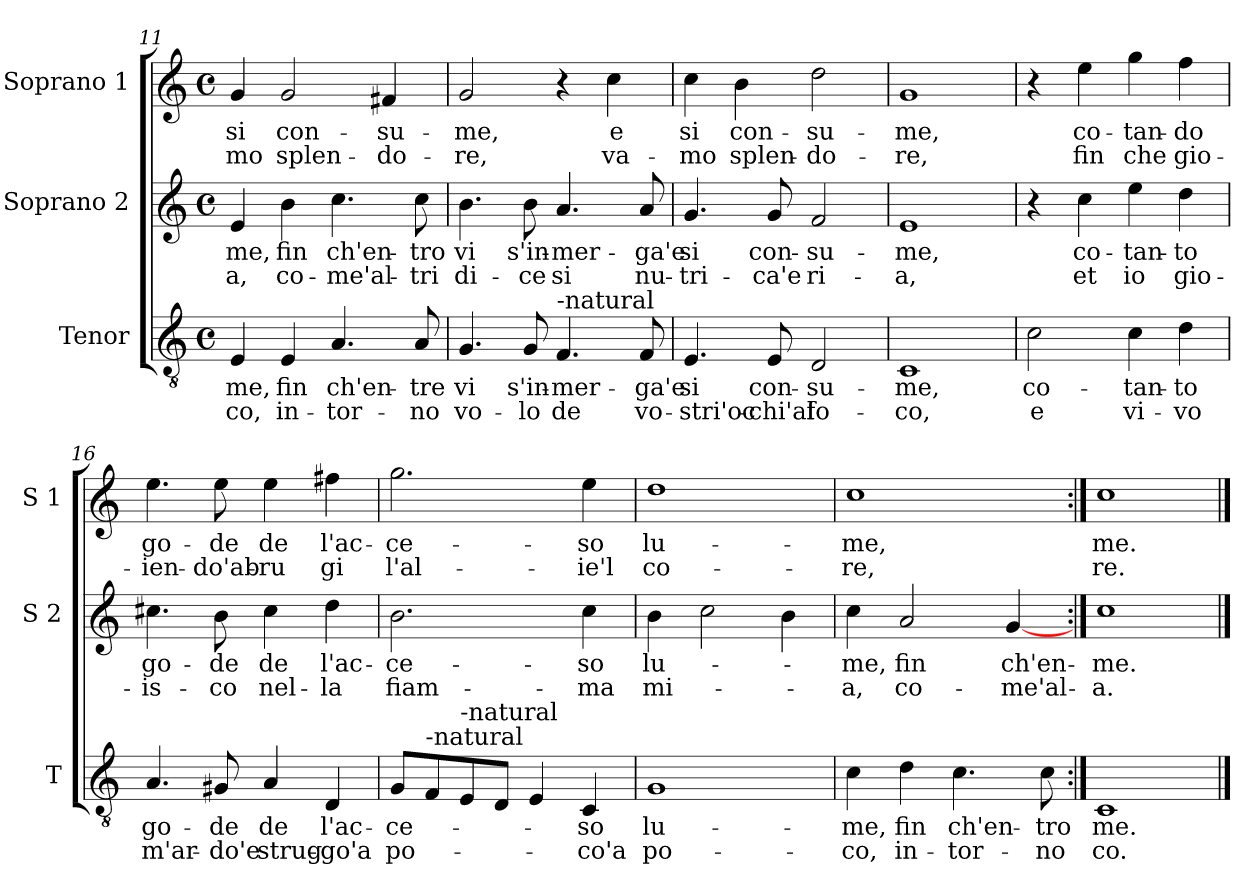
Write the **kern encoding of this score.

**kern	**text	**text	**kern	**text	**text	**kern	**text	**text
*part3	*part3	*part3	*part2	*part2	*part2	*part1	*part1	*part1
*staff3	*staff3	*staff3	*staff2	*staff2	*staff2	*staff1	*staff1	*staff1
*I"Tenor	*	*	*I"Soprano 2	*	*	*I"Soprano 1	*	*
*I'T	*	*	*I'S 2	*	*	*I'S 1	*	*
!!LO:PB:g=z
*clefGv2	*	*	*clefG2	*	*	*clefG2	*	*
*k[]	*	*	*k[]	*	*	*k[]	*	*
*C:	*	*	*C:	*	*	*C:	*	*
*M4/4	*	*	*M4/4	*	*	*M4/4	*	*
*met(c)	*	*	*met(c)	*	*	*met(c)	*	*
=11	=11	=11	=11	=11	=11	=11	=11	=11
!	!LO:LY:b	!LO:LY:b	!	!LO:LY:b	!LO:LY:b	!	!LO:LY:b	!LO:LY:b
4E/	-me,	-co,	4e/	-me,	-a,	4g/	si	-mo
!	!LO:LY:b	!LO:LY:b	!	!LO:LY:b	!LO:LY:b	!	!LO:LY:b	!LO:LY:b
4E/	fin	in-	4b\	fin	co-	2g/	con-	splen-
!	!LO:LY:b	!LO:LY:b	!	!LO:LY:b	!LO:LY:b	!	!	!
4.A/	ch'en-	-tor-	4.cc\	ch'en-	-me'al-	.	.	.
!	!	!	!	!	!	!	!LO:LY:b	!LO:LY:b
.	.	.	.	.	.	4f#X/	-su-	-do-
!	!LO:LY:b	!LO:LY:b	!	!LO:LY:b	!LO:LY:b	!	!	!
8A/	-tre	-no	8cc\	-tro	-tri	.	.	.
=12	=12	=12	=12	=12	=12	=12	=12	=12
!	!LO:LY:b	!LO:LY:b	!	!LO:LY:b	!LO:LY:b	!	!LO:LY:b	!LO:LY:b
4.G/	vi	vo-	4.b\	vi	di-	2g/	-me,	-re,
!	!LO:LY:b	!LO:LY:b	!	!LO:LY:b	!LO:LY:b	!	!	!
8G/	s'in-	-lo	8b\	s'in-	-ce	.	.	.
!LO:TX:a:t=-natural	!	!	!	!	!	!	!	!
!	!LO:LY:b	!LO:LY:b	!	!LO:LY:b	!LO:LY:b	!	!	!
4.F/	-mer-	de	4.a/	-mer-	si	4r	.	.
!	!	!	!	!	!	!	!LO:LY:b	!LO:LY:b
.	.	.	.	.	.	4cc\	e	va-
!	!LO:LY:b	!LO:LY:b	!	!LO:LY:b	!LO:LY:b	!	!	!
8F/	-ga'e	vo-	8a/	-ga'e	nu-	.	.	.
=13	=13	=13	=13	=13	=13	=13	=13	=13
!	!LO:LY:b	!LO:LY:b	!	!LO:LY:b	!LO:LY:b	!	!LO:LY:b	!LO:LY:b
4.E/	si	-stri'oc-	4.g/	si	-tri-	4cc\	si	-mo
!	!	!	!	!	!	!	!LO:LY:b	!LO:LY:b
.	.	.	.	.	.	4b\	con-	splen-
!	!LO:LY:b	!LO:LY:b	!	!LO:LY:b	!LO:LY:b	!	!	!
8E/	con-	-chi'al	8g/	con-	-ca'e	.	.	.
!	!LO:LY:b	!LO:LY:b	!	!LO:LY:b	!LO:LY:b	!	!LO:LY:b	!LO:LY:b
2D/	-su-	fo-	2f/	-su-	ri-	2dd\	-su-	-do-
=14	=14	=14	=14	=14	=14	=14	=14	=14
!	!LO:LY:b	!LO:LY:b	!	!LO:LY:b	!LO:LY:b	!	!LO:LY:b	!LO:LY:b
1C	-me,	-co,	1e	-me,	-a,	1g	-me,	-re,
=15	=15	=15	=15	=15	=15	=15	=15	=15
!	!LO:LY:b	!LO:LY:b	!	!	!	!	!	!
2c\	co-	e	4r	.	.	4r	.	.
!	!	!	!	!LO:LY:b	!LO:LY:b	!	!LO:LY:b	!LO:LY:b
.	.	.	4cc\	co-	et	4ee\	co-	fin
!	!LO:LY:b	!LO:LY:b	!	!LO:LY:b	!LO:LY:b	!	!LO:LY:b	!LO:LY:b
4c\	-tan-	vi-	4ee\	-tan-	io	4gg\	-tan-	che
!	!LO:LY:b	!LO:LY:b	!	!LO:LY:b	!LO:LY:b	!	!LO:LY:b	!LO:LY:b
4d\	-to	-vo	4dd\	-to	gio-	4ff\	-do	gio-
!!LO:LB:g=z
=16	=16	=16	=16	=16	=16	=16	=16	=16
!	!LO:LY:b	!LO:LY:b	!	!LO:LY:b	!LO:LY:b	!	!LO:LY:b	!LO:LY:b
4.A/	go-	m'ar-	4.cc#X\	go-	-is-	4.ee\	go-	-ien-
!	!LO:LY:b	!LO:LY:b	!	!LO:LY:b	!LO:LY:b	!	!LO:LY:b	!LO:LY:b
8G#X/	-de	-do'e	8b\	-de	-co	8ee\	-de	-do'ab-
!	!LO:LY:b	!LO:LY:b	!	!LO:LY:b	!LO:LY:b	!	!LO:LY:b	!LO:LY:b
4A/	de	strug-	4cc#\	de	nel-	4ee\	de	-ru
!	!LO:LY:b	!LO:LY:b	!	!LO:LY:b	!LO:LY:b	!	!LO:LY:b	!LO:LY:b
4D/	l'ac-	-go'a	4dd\	l'ac-	-la	4ff#X\	l'ac-	gi
=17	=17	=17	=17	=17	=17	=17	=17	=17
!	!LO:LY:b	!LO:LY:b	!	!LO:LY:b	!LO:LY:b	!	!LO:LY:b	!LO:LY:b
8G/L	-ce-	po-	2.b\	-ce-	fiam-	2.gg\	-ce-	l'al-
!LO:TX:a:t=-natural	!	!	!	!	!	!	!	!
8F/	.	.	.	.	.	.	.	.
!LO:TX:a:t=-natural	!	!	!	!	!	!	!	!
8E/	.	.	.	.	.	.	.	.
8D/J	.	.	.	.	.	.	.	.
4E/	.	.	.	.	.	.	.	.
!	!LO:LY:b	!LO:LY:b	!	!LO:LY:b	!LO:LY:b	!	!LO:LY:b	!LO:LY:b
4C/	-so	-co'a	4cc\	-so	-ma	4ee\	-so	-ie'l
=18	=18	=18	=18	=18	=18	=18	=18	=18
!	!LO:LY:b	!LO:LY:b	!	!LO:LY:b	!LO:LY:b	!	!LO:LY:b	!LO:LY:b
1G	lu-	po-	4b\	lu-	mi-	1dd	lu-	co-
.	.	.	2cc\	.	.	.	.	.
.	.	.	4b\	.	.	.	.	.
=19	=19	=19	=19	=19	=19	=19	=19	=19
!	!LO:LY:b	!LO:LY:b	!	!LO:LY:b	!LO:LY:b	!	!LO:LY:b	!LO:LY:b
4c\	-me,	-co,	4cc\	-me,	-a,	1cc	-me,	-re,
!	!LO:LY:b	!LO:LY:b	!	!LO:LY:b	!LO:LY:b	!	!	!
4d\	fin	in-	2a/	fin	co-	.	.	.
!	!LO:LY:b	!LO:LY:b	!	!	!	!	!	!
4.c\	ch'en-	-tor-	.	.	.	.	.	.
!	!	!	!	!LO:LY:b	!LO:LY:b	!	!	!
.	.	.	[4g/	ch'en-	-me'al-	.	.	.
!	!LO:LY:b	!LO:LY:b	!	!	!	!	!	!
8c\	-tro	-no	.	.	.	.	.	.
=20:|!	=20:|!	=20:|!	=20:|!	=20:|!	=20:|!	=20:|!	=20:|!	=20:|!
!	!LO:LY:b	!LO:LY:b	!	!LO:LY:b	!LO:LY:b	!	!LO:LY:b	!LO:LY:b
1C	me.	co.	1cc	-me.	-a.	1cc	me.	re.
==	==	==	==	==	==	==	==	==
*-	*-	*-	*-	*-	*-	*-	*-	*-
